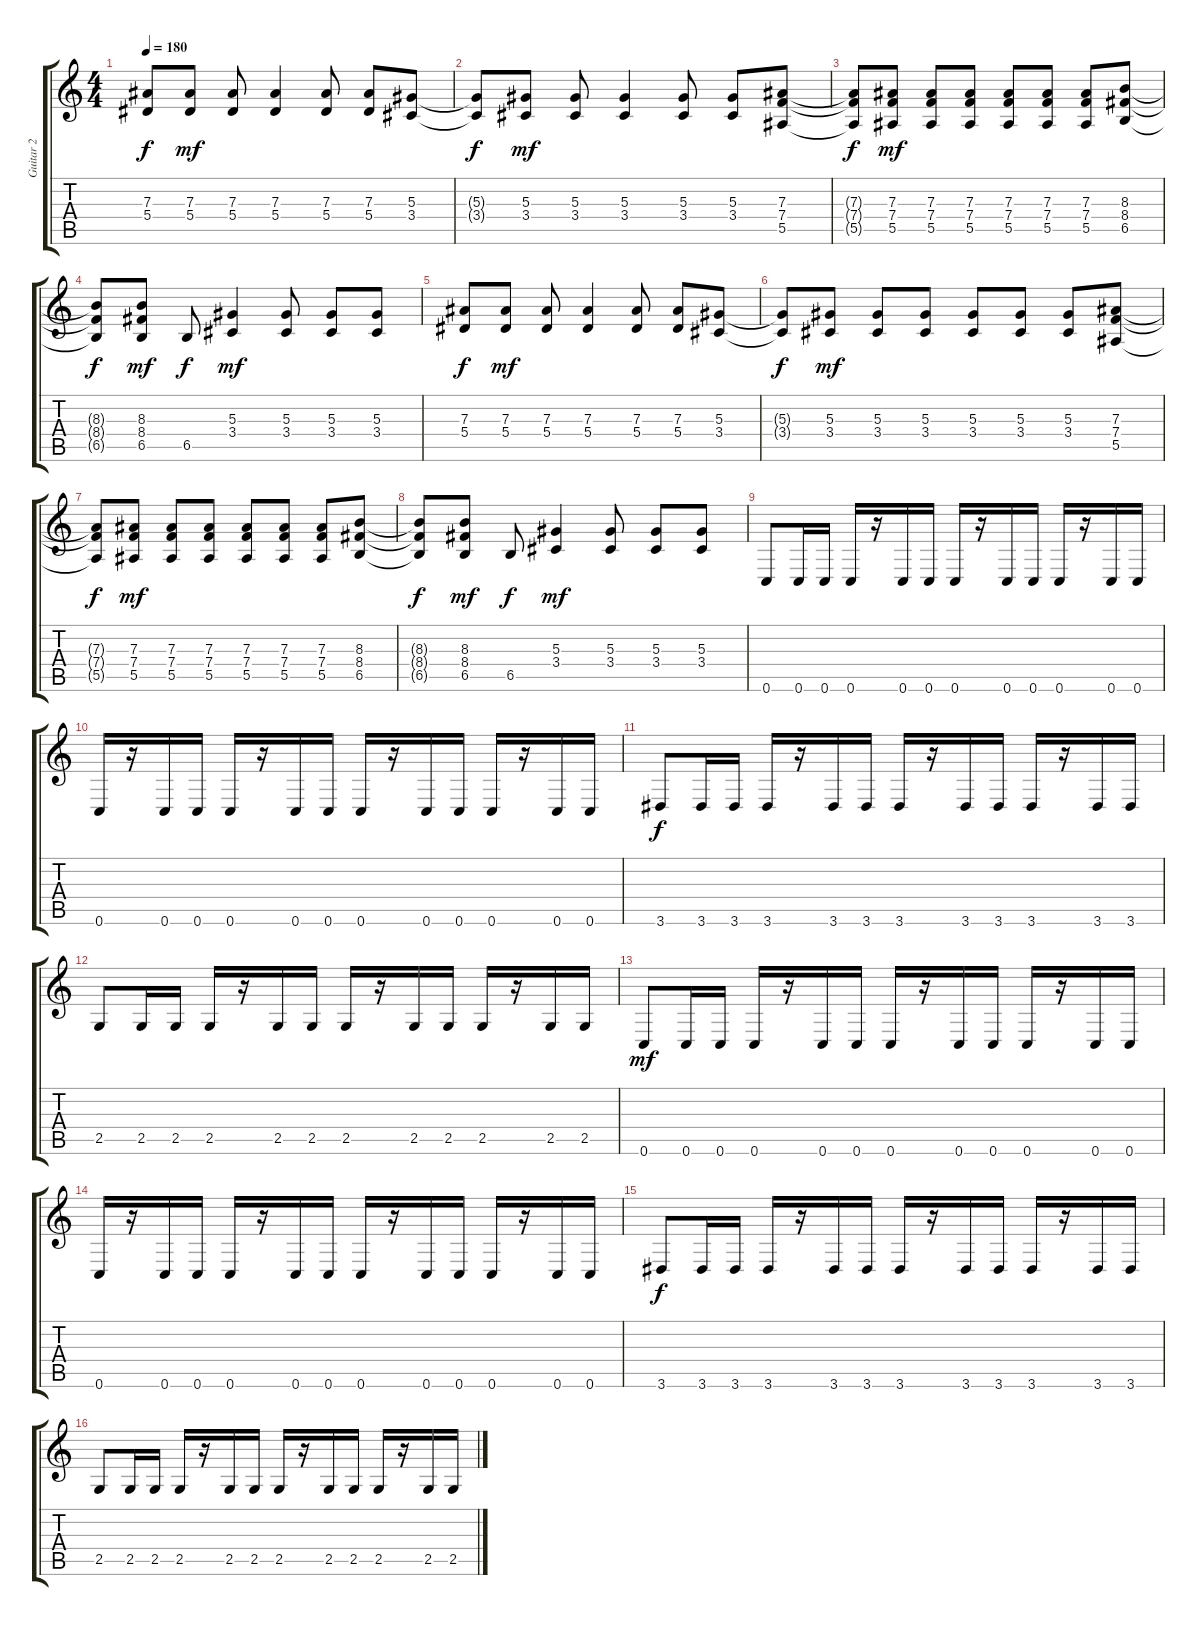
\track ("Guitar 2" "Guitar 2") {instrument distortionguitar}
\staff {score tabs}
\tuning (C4 G3 Eb3 Bb2 F2 C2) {hide}
\ts (4 4)
\tempo 180
\clef g2
\ks c
(7.3{t} 5.4{t}).8{dy f} (7.3 5.4).8{dy mf} (7.3 5.4).8 (7.3 5.4).4 (7.3 5.4).8 (7.3 5.4).8 (5.3 3.4).8 |
(5.3{t} 3.4{t}).8{dy f} (5.3 3.4).8{dy mf} (5.3 3.4).8 (5.3 3.4).4 (5.3 3.4).8 (5.3 3.4).8 (7.3 7.4 5.5).8 |
(7.3{t} 7.4{t} 5.5{t}).8{dy f} (7.3 7.4 5.5).8{dy mf} (7.3 7.4 5.5).8 (7.3 7.4 5.5).8 (7.3 7.4 5.5).8 (7.3 7.4 5.5).8 (7.3 7.4 5.5).8 (8.3 8.4 6.5).8 |
(8.3{t} 8.4{t} 6.5{t}).8{dy f} (8.3 8.4 6.5).8{dy mf} 6.5.8{dy f} (5.3 3.4).4{dy mf} (5.3 3.4).8 (5.3 3.4).8 (5.3 3.4).8 |
(7.3 5.4).8{dy f} (7.3 5.4).8{dy mf} (7.3 5.4).8 (7.3 5.4).4 (7.3 5.4).8 (7.3 5.4).8 (5.3 3.4).8 |
(5.3{t} 3.4{t}).8{dy f} (5.3 3.4).8{dy mf} (5.3 3.4).8 (5.3 3.4).8 (5.3 3.4).8 (5.3 3.4).8 (5.3 3.4).8 (7.3 7.4 5.5).8 |
(7.3{t} 7.4{t} 5.5{t}).8{dy f} (7.3 7.4 5.5).8{dy mf} (7.3 7.4 5.5).8 (7.3 7.4 5.5).8 (7.3 7.4 5.5).8 (7.3 7.4 5.5).8 (7.3 7.4 5.5).8 (8.3 8.4 6.5).8 |
(8.3{t} 8.4{t} 6.5{t}).8{dy f} (8.3 8.4 6.5).8{dy mf} 6.5.8{dy f} (5.3 3.4).4{dy mf} (5.3 3.4).8 (5.3 3.4).8 (5.3 3.4).8 |
0.6.8 0.6.16 0.6.16 0.6.16 r.16 0.6.16 0.6.16 0.6.16 r.16 0.6.16 0.6.16 0.6.16 r.16 0.6.16 0.6.16 |
0.6.16 r.16 0.6.16 0.6.16 0.6.16 r.16 0.6.16 0.6.16 0.6.16 r.16 0.6.16 0.6.16 0.6.16 r.16 0.6.16 0.6.16 |
3.6.8{dy f} 3.6.16 3.6.16 3.6.16 r.16 3.6.16 3.6.16 3.6.16 r.16 3.6.16 3.6.16 3.6.16 r.16 3.6.16 3.6.16 |
2.5.8 2.5.16 2.5.16 2.5.16 r.16 2.5.16 2.5.16 2.5.16 r.16 2.5.16 2.5.16 2.5.16 r.16 2.5.16 2.5.16 |
0.6.8{dy mf} 0.6.16 0.6.16 0.6.16 r.16 0.6.16 0.6.16 0.6.16 r.16 0.6.16 0.6.16 0.6.16 r.16 0.6.16 0.6.16 |
0.6.16 r.16 0.6.16 0.6.16 0.6.16 r.16 0.6.16 0.6.16 0.6.16 r.16 0.6.16 0.6.16 0.6.16 r.16 0.6.16 0.6.16 |
3.6.8{dy f} 3.6.16 3.6.16 3.6.16 r.16 3.6.16 3.6.16 3.6.16 r.16 3.6.16 3.6.16 3.6.16 r.16 3.6.16 3.6.16 |
2.5.8 2.5.16 2.5.16 2.5.16 r.16 2.5.16 2.5.16 2.5.16 r.16 2.5.16 2.5.16 2.5.16 r.16 2.5.16 2.5.16
